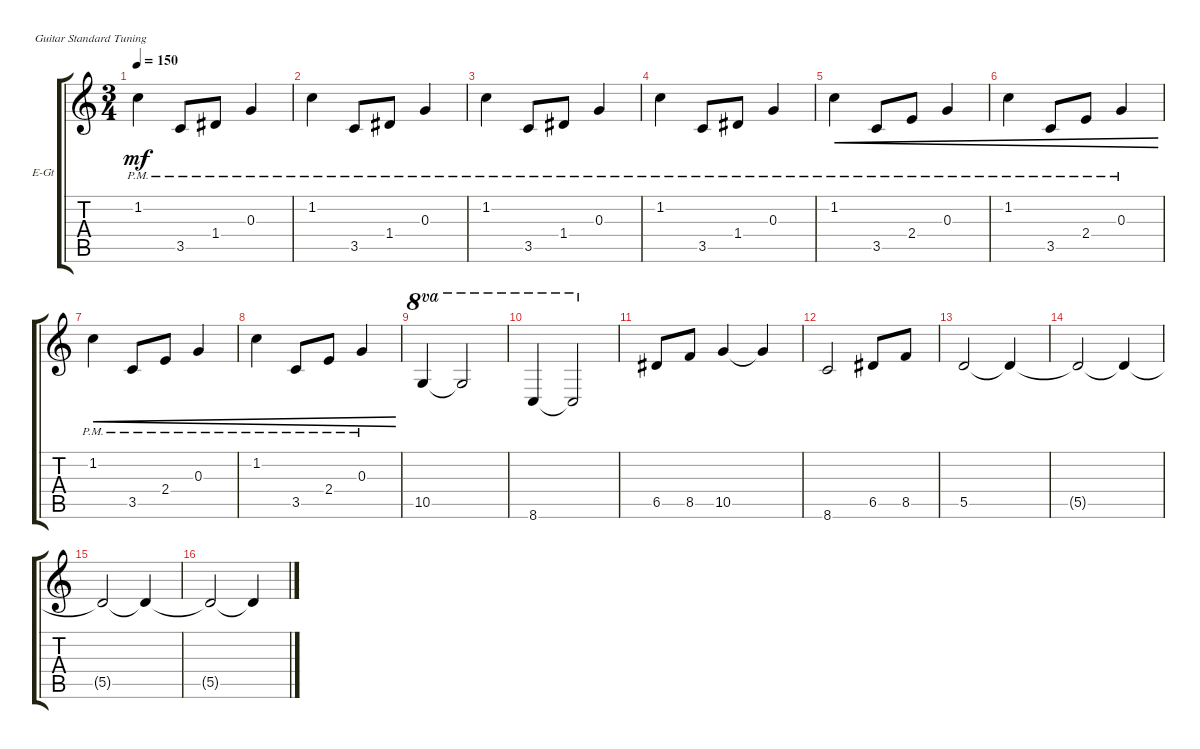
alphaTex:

\defaultSystemsLayout 4
\bracketExtendMode groupsimilarinstruments
\firstSystemTrackNameOrientation horizontal
\otherSystemsTrackNameOrientation horizontal
\track ("Electric Guitar Rhythm" "E-Gt") {instrument overdrivenguitar}
\staff {score tabs}
\tuning (E4 B3 G3 D3 A2 E2)
\ts (3 4)
\tempo 150
\clef g2
\ks c
1.2{pm}.4{dy mf instrument overdrivenguitar} 3.5{pm}.8 1.4{pm}.8 0.3{pm}.4 |
1.2{pm}.4 3.5{pm}.8 1.4{pm}.8 0.3{pm}.4 |
1.2{pm}.4 3.5{pm}.8 1.4{pm}.8 0.3{pm}.4 |
1.2{pm}.4 3.5{pm}.8 1.4{pm}.8 0.3{pm}.4 |
1.2{pm}.4{cre} 3.5{pm}.8{cre} 2.4{pm}.8{cre} 0.3{pm}.4{cre} |
1.2{pm}.4{cre} 3.5{pm}.8{cre} 2.4{pm}.8{cre} 0.3{pm}.4{cre} |
1.2{pm}.4{cre} 3.5{pm}.8{cre} 2.4{pm}.8{cre} 0.3{pm}.4{cre} |
1.2{pm}.4{cre} 3.5{pm}.8{cre} 2.4{pm}.8{cre} 0.3{pm}.4{cre} |
10.5.4{ot 8va} 10.5{t}.2{ot 8va} |
8.6.4{ot 8va} 8.6{t}.2{ot 8va} |
6.5.8 8.5.8 10.5.4 10.5{t}.4 |
8.6.2 6.5.8 8.5.8 |
5.5.2 5.5{t}.4 |
5.5{t}.2 5.5{t}.4 |
5.5{t}.2 5.5{t}.4 |
5.5{t}.2 5.5{t}.4
